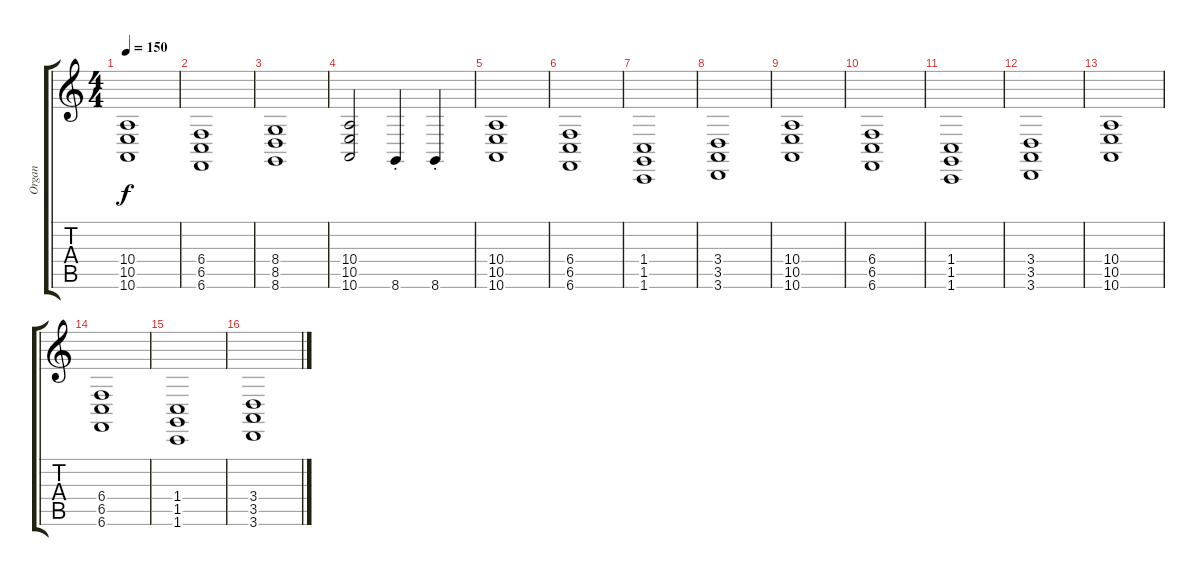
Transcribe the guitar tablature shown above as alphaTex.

\track ("Organ" "Organ") {instrument churchorgan}
\staff {score tabs}
\tuning (Db4 Ab3 E3 B2 Gb2 B1) {hide}
\ts (4 4)
\tempo 150
\clef g2
\ks c
(10.4 10.5 10.6).1{dy f} |
(6.4 6.5 6.6).1 |
(8.4 8.5 8.6).1 |
(10.4 10.5 10.6).2 8.6{st}.4 8.6{st}.4 |
(10.4 10.5 10.6).1 |
(6.4 6.5 6.6).1 |
(1.4 1.5 1.6).1 |
(3.4 3.5 3.6).1 |
(10.4 10.5 10.6).1 |
(6.4 6.5 6.6).1 |
(1.4 1.5 1.6).1 |
(3.4 3.5 3.6).1 |
(10.4 10.5 10.6).1 |
(6.4 6.5 6.6).1 |
(1.4 1.5 1.6).1 |
(3.4 3.5 3.6).1
